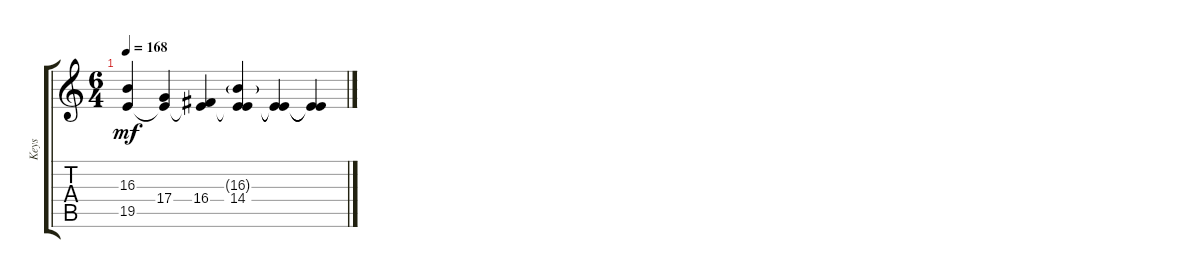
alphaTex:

\track ("Keys" "Keys") {instrument choiraahs}
\staff {score tabs}
\tuning (E4 B3 G3 D3 A2 E2) {hide}
\ts (6 4)
\tempo 168
\clef g2
\ks c
(16.3 19.5{t}).4{dy mf} (17.4 19.5{t}).4 (16.4 19.5{t}).4 (16.3{g} 14.4 19.5{t}).4 (14.4{t} 19.5{t}).4 (14.4{t} 19.5{t}).4
